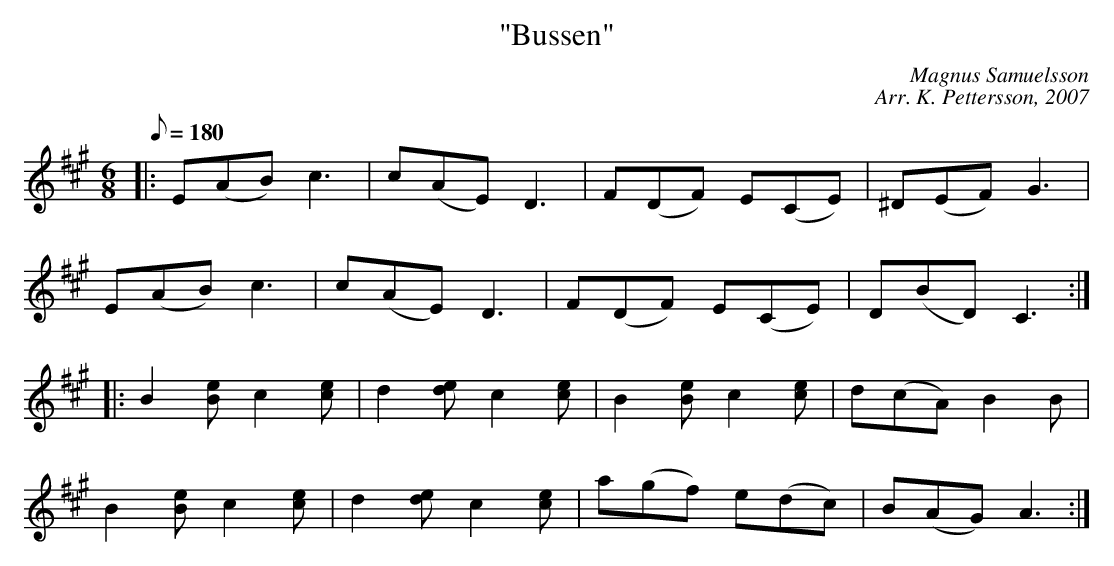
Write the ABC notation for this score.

X:1
T: "Bussen"
C: Magnus Samuelsson
C: Arr. K. Pettersson, 2007
M: 6/8
L: 1/8
K: A
Q: 180
|: E(AB) c3 | c(AE) D3 | F(DF) E(CE) | ^D(EF) G3 |
E(AB) c3 | c(AE) D3 | F(DF) E(CE) | D(BD) C3 :|
|: B2[Be] c2[ce] | d2[de] c2[ce] | B2[Be] c2[ce] | d(cA) B2B |
B2[Be] c2[ce] | d2[de] c2[ce] | a(gf) e(dc) | B(AG) A3 :|
